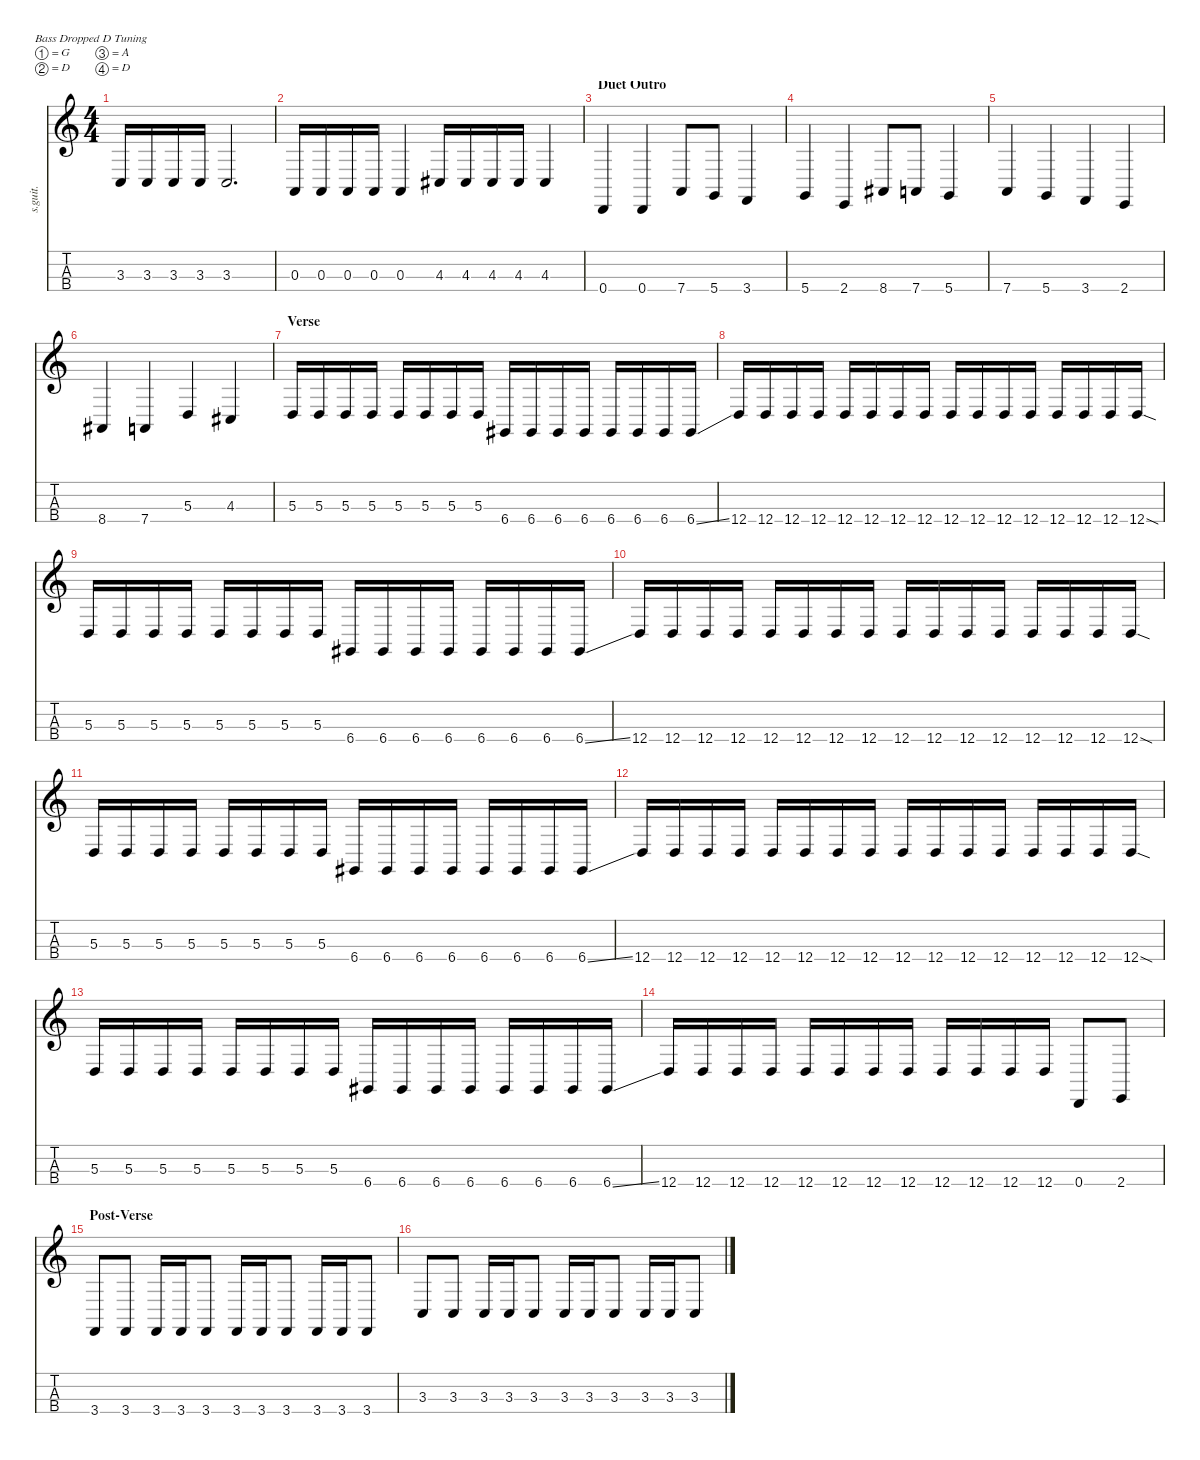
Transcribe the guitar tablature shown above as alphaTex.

\defaultSystemsLayout 4
\hideDynamics
\bracketExtendMode nobrackets
\track ("Johnny Christ" "s.guit.") {instrument electricbasspick}
\staff {score tabs}
\tuning (G2 D2 A1 D1)
\ts (4 4)
\tempo (125 hide)
\clef g2
\ks c
3.3.16{lyrics (0 "") lyrics (1 "") lyrics (2 "") lyrics (3 "") lyrics (4 "") dy f} 3.3.16{lyrics (0 "") lyrics (1 "") lyrics (2 "") lyrics (3 "") lyrics (4 "")} 3.3.16{lyrics (0 "") lyrics (1 "") lyrics (2 "") lyrics (3 "") lyrics (4 "")} 3.3.16{lyrics (0 "") lyrics (1 "") lyrics (2 "") lyrics (3 "") lyrics (4 "")} 3.3.2{d lyrics (0 "") lyrics (1 "") lyrics (2 "") lyrics (3 "") lyrics (4 "")} |
0.3.16{lyrics (0 "") lyrics (1 "") lyrics (2 "") lyrics (3 "") lyrics (4 "")} 0.3.16{lyrics (0 "") lyrics (1 "") lyrics (2 "") lyrics (3 "") lyrics (4 "")} 0.3.16{lyrics (0 "") lyrics (1 "") lyrics (2 "") lyrics (3 "") lyrics (4 "")} 0.3.16{lyrics (0 "") lyrics (1 "") lyrics (2 "") lyrics (3 "") lyrics (4 "")} 0.3.4{lyrics (0 "") lyrics (1 "") lyrics (2 "") lyrics (3 "") lyrics (4 "")} 4.3{acc #}.16{lyrics (0 "") lyrics (1 "") lyrics (2 "") lyrics (3 "") lyrics (4 "")} 4.3{acc #}.16{lyrics (0 "") lyrics (1 "") lyrics (2 "") lyrics (3 "") lyrics (4 "")} 4.3{acc #}.16{lyrics (0 "") lyrics (1 "") lyrics (2 "") lyrics (3 "") lyrics (4 "")} 4.3{acc #}.16{lyrics (0 "") lyrics (1 "") lyrics (2 "") lyrics (3 "") lyrics (4 "")} 4.3{acc #}.4{lyrics (0 "") lyrics (1 "") lyrics (2 "") lyrics (3 "") lyrics (4 "")} |
\section ("" "Duet Outro")
0.4.4{lyrics (0 "") lyrics (1 "") lyrics (2 "") lyrics (3 "") lyrics (4 "")} 0.4.4{lyrics (0 "") lyrics (1 "") lyrics (2 "") lyrics (3 "") lyrics (4 "")} 7.4.8{lyrics (0 "") lyrics (1 "") lyrics (2 "") lyrics (3 "") lyrics (4 "")} 5.4.8{lyrics (0 "") lyrics (1 "") lyrics (2 "") lyrics (3 "") lyrics (4 "")} 3.4.4{lyrics (0 "") lyrics (1 "") lyrics (2 "") lyrics (3 "") lyrics (4 "")} |
5.4.4{lyrics (0 "") lyrics (1 "") lyrics (2 "") lyrics (3 "") lyrics (4 "")} 2.4.4{lyrics (0 "") lyrics (1 "") lyrics (2 "") lyrics (3 "") lyrics (4 "")} 8.4{acc #}.8{lyrics (0 "") lyrics (1 "") lyrics (2 "") lyrics (3 "") lyrics (4 "")} 7.4.8{lyrics (0 "") lyrics (1 "") lyrics (2 "") lyrics (3 "") lyrics (4 "")} 5.4.4{lyrics (0 "") lyrics (1 "") lyrics (2 "") lyrics (3 "") lyrics (4 "")} |
7.4.4{lyrics (0 "") lyrics (1 "") lyrics (2 "") lyrics (3 "") lyrics (4 "")} 5.4.4{lyrics (0 "") lyrics (1 "") lyrics (2 "") lyrics (3 "") lyrics (4 "")} 3.4.4{lyrics (0 "") lyrics (1 "") lyrics (2 "") lyrics (3 "") lyrics (4 "")} 2.4.4{lyrics (0 "") lyrics (1 "") lyrics (2 "") lyrics (3 "") lyrics (4 "")} |
8.4{acc #}.4{lyrics (0 "") lyrics (1 "") lyrics (2 "") lyrics (3 "") lyrics (4 "")} 7.4.4{lyrics (0 "") lyrics (1 "") lyrics (2 "") lyrics (3 "") lyrics (4 "")} 5.3.4{lyrics (0 "") lyrics (1 "") lyrics (2 "") lyrics (3 "") lyrics (4 "")} 4.3{acc #}.4{lyrics (0 "") lyrics (1 "") lyrics (2 "") lyrics (3 "") lyrics (4 "")} |
\section ("" "Verse")
5.3.16{lyrics (0 "") lyrics (1 "") lyrics (2 "") lyrics (3 "") lyrics (4 "")} 5.3.16{lyrics (0 "") lyrics (1 "") lyrics (2 "") lyrics (3 "") lyrics (4 "")} 5.3.16{lyrics (0 "") lyrics (1 "") lyrics (2 "") lyrics (3 "") lyrics (4 "")} 5.3.16{lyrics (0 "") lyrics (1 "") lyrics (2 "") lyrics (3 "") lyrics (4 "")} 5.3.16{lyrics (0 "") lyrics (1 "") lyrics (2 "") lyrics (3 "") lyrics (4 "")} 5.3.16{lyrics (0 "") lyrics (1 "") lyrics (2 "") lyrics (3 "") lyrics (4 "")} 5.3.16{lyrics (0 "") lyrics (1 "") lyrics (2 "") lyrics (3 "") lyrics (4 "")} 5.3.16{lyrics (0 "") lyrics (1 "") lyrics (2 "") lyrics (3 "") lyrics (4 "")} 6.4{acc #}.16{lyrics (0 "") lyrics (1 "") lyrics (2 "") lyrics (3 "") lyrics (4 "")} 6.4{acc #}.16{lyrics (0 "") lyrics (1 "") lyrics (2 "") lyrics (3 "") lyrics (4 "")} 6.4{acc #}.16{lyrics (0 "") lyrics (1 "") lyrics (2 "") lyrics (3 "") lyrics (4 "")} 6.4{acc #}.16{lyrics (0 "") lyrics (1 "") lyrics (2 "") lyrics (3 "") lyrics (4 "")} 6.4{acc #}.16{lyrics (0 "") lyrics (1 "") lyrics (2 "") lyrics (3 "") lyrics (4 "")} 6.4{acc #}.16{lyrics (0 "") lyrics (1 "") lyrics (2 "") lyrics (3 "") lyrics (4 "")} 6.4{acc #}.16{lyrics (0 "") lyrics (1 "") lyrics (2 "") lyrics (3 "") lyrics (4 "")} 6.4{ss acc #}.16{lyrics (0 "") lyrics (1 "") lyrics (2 "") lyrics (3 "") lyrics (4 "")} |
12.4.16{lyrics (0 "") lyrics (1 "") lyrics (2 "") lyrics (3 "") lyrics (4 "")} 12.4.16{lyrics (0 "") lyrics (1 "") lyrics (2 "") lyrics (3 "") lyrics (4 "")} 12.4.16{lyrics (0 "") lyrics (1 "") lyrics (2 "") lyrics (3 "") lyrics (4 "")} 12.4.16{lyrics (0 "") lyrics (1 "") lyrics (2 "") lyrics (3 "") lyrics (4 "")} 12.4.16{lyrics (0 "") lyrics (1 "") lyrics (2 "") lyrics (3 "") lyrics (4 "")} 12.4.16{lyrics (0 "") lyrics (1 "") lyrics (2 "") lyrics (3 "") lyrics (4 "")} 12.4.16{lyrics (0 "") lyrics (1 "") lyrics (2 "") lyrics (3 "") lyrics (4 "")} 12.4.16{lyrics (0 "") lyrics (1 "") lyrics (2 "") lyrics (3 "") lyrics (4 "")} 12.4.16{lyrics (0 "") lyrics (1 "") lyrics (2 "") lyrics (3 "") lyrics (4 "")} 12.4.16{lyrics (0 "") lyrics (1 "") lyrics (2 "") lyrics (3 "") lyrics (4 "")} 12.4.16{lyrics (0 "") lyrics (1 "") lyrics (2 "") lyrics (3 "") lyrics (4 "")} 12.4.16{lyrics (0 "") lyrics (1 "") lyrics (2 "") lyrics (3 "") lyrics (4 "")} 12.4.16{lyrics (0 "") lyrics (1 "") lyrics (2 "") lyrics (3 "") lyrics (4 "")} 12.4.16{lyrics (0 "") lyrics (1 "") lyrics (2 "") lyrics (3 "") lyrics (4 "")} 12.4.16{lyrics (0 "") lyrics (1 "") lyrics (2 "") lyrics (3 "") lyrics (4 "")} 12.4{sod}.16{lyrics (0 "") lyrics (1 "") lyrics (2 "") lyrics (3 "") lyrics (4 "")} |
5.3.16{lyrics (0 "") lyrics (1 "") lyrics (2 "") lyrics (3 "") lyrics (4 "")} 5.3.16{lyrics (0 "") lyrics (1 "") lyrics (2 "") lyrics (3 "") lyrics (4 "")} 5.3.16{lyrics (0 "") lyrics (1 "") lyrics (2 "") lyrics (3 "") lyrics (4 "")} 5.3.16{lyrics (0 "") lyrics (1 "") lyrics (2 "") lyrics (3 "") lyrics (4 "")} 5.3.16{lyrics (0 "") lyrics (1 "") lyrics (2 "") lyrics (3 "") lyrics (4 "")} 5.3.16{lyrics (0 "") lyrics (1 "") lyrics (2 "") lyrics (3 "") lyrics (4 "")} 5.3.16{lyrics (0 "") lyrics (1 "") lyrics (2 "") lyrics (3 "") lyrics (4 "")} 5.3.16{lyrics (0 "") lyrics (1 "") lyrics (2 "") lyrics (3 "") lyrics (4 "")} 6.4{acc #}.16{lyrics (0 "") lyrics (1 "") lyrics (2 "") lyrics (3 "") lyrics (4 "")} 6.4{acc #}.16{lyrics (0 "") lyrics (1 "") lyrics (2 "") lyrics (3 "") lyrics (4 "")} 6.4{acc #}.16{lyrics (0 "") lyrics (1 "") lyrics (2 "") lyrics (3 "") lyrics (4 "")} 6.4{acc #}.16{lyrics (0 "") lyrics (1 "") lyrics (2 "") lyrics (3 "") lyrics (4 "")} 6.4{acc #}.16{lyrics (0 "") lyrics (1 "") lyrics (2 "") lyrics (3 "") lyrics (4 "")} 6.4{acc #}.16{lyrics (0 "") lyrics (1 "") lyrics (2 "") lyrics (3 "") lyrics (4 "")} 6.4{acc #}.16{lyrics (0 "") lyrics (1 "") lyrics (2 "") lyrics (3 "") lyrics (4 "")} 6.4{ss acc #}.16{lyrics (0 "") lyrics (1 "") lyrics (2 "") lyrics (3 "") lyrics (4 "")} |
12.4.16{lyrics (0 "") lyrics (1 "") lyrics (2 "") lyrics (3 "") lyrics (4 "")} 12.4.16{lyrics (0 "") lyrics (1 "") lyrics (2 "") lyrics (3 "") lyrics (4 "")} 12.4.16{lyrics (0 "") lyrics (1 "") lyrics (2 "") lyrics (3 "") lyrics (4 "")} 12.4.16{lyrics (0 "") lyrics (1 "") lyrics (2 "") lyrics (3 "") lyrics (4 "")} 12.4.16{lyrics (0 "") lyrics (1 "") lyrics (2 "") lyrics (3 "") lyrics (4 "")} 12.4.16{lyrics (0 "") lyrics (1 "") lyrics (2 "") lyrics (3 "") lyrics (4 "")} 12.4.16{lyrics (0 "") lyrics (1 "") lyrics (2 "") lyrics (3 "") lyrics (4 "")} 12.4.16{lyrics (0 "") lyrics (1 "") lyrics (2 "") lyrics (3 "") lyrics (4 "")} 12.4.16{lyrics (0 "") lyrics (1 "") lyrics (2 "") lyrics (3 "") lyrics (4 "")} 12.4.16{lyrics (0 "") lyrics (1 "") lyrics (2 "") lyrics (3 "") lyrics (4 "")} 12.4.16{lyrics (0 "") lyrics (1 "") lyrics (2 "") lyrics (3 "") lyrics (4 "")} 12.4.16{lyrics (0 "") lyrics (1 "") lyrics (2 "") lyrics (3 "") lyrics (4 "")} 12.4.16{lyrics (0 "") lyrics (1 "") lyrics (2 "") lyrics (3 "") lyrics (4 "")} 12.4.16{lyrics (0 "") lyrics (1 "") lyrics (2 "") lyrics (3 "") lyrics (4 "")} 12.4.16{lyrics (0 "") lyrics (1 "") lyrics (2 "") lyrics (3 "") lyrics (4 "")} 12.4{sod}.16{lyrics (0 "") lyrics (1 "") lyrics (2 "") lyrics (3 "") lyrics (4 "")} |
5.3.16{lyrics (0 "") lyrics (1 "") lyrics (2 "") lyrics (3 "") lyrics (4 "")} 5.3.16{lyrics (0 "") lyrics (1 "") lyrics (2 "") lyrics (3 "") lyrics (4 "")} 5.3.16{lyrics (0 "") lyrics (1 "") lyrics (2 "") lyrics (3 "") lyrics (4 "")} 5.3.16{lyrics (0 "") lyrics (1 "") lyrics (2 "") lyrics (3 "") lyrics (4 "")} 5.3.16{lyrics (0 "") lyrics (1 "") lyrics (2 "") lyrics (3 "") lyrics (4 "")} 5.3.16{lyrics (0 "") lyrics (1 "") lyrics (2 "") lyrics (3 "") lyrics (4 "")} 5.3.16{lyrics (0 "") lyrics (1 "") lyrics (2 "") lyrics (3 "") lyrics (4 "")} 5.3.16{lyrics (0 "") lyrics (1 "") lyrics (2 "") lyrics (3 "") lyrics (4 "")} 6.4{acc #}.16{lyrics (0 "") lyrics (1 "") lyrics (2 "") lyrics (3 "") lyrics (4 "")} 6.4{acc #}.16{lyrics (0 "") lyrics (1 "") lyrics (2 "") lyrics (3 "") lyrics (4 "")} 6.4{acc #}.16{lyrics (0 "") lyrics (1 "") lyrics (2 "") lyrics (3 "") lyrics (4 "")} 6.4{acc #}.16{lyrics (0 "") lyrics (1 "") lyrics (2 "") lyrics (3 "") lyrics (4 "")} 6.4{acc #}.16{lyrics (0 "") lyrics (1 "") lyrics (2 "") lyrics (3 "") lyrics (4 "")} 6.4{acc #}.16{lyrics (0 "") lyrics (1 "") lyrics (2 "") lyrics (3 "") lyrics (4 "")} 6.4{acc #}.16{lyrics (0 "") lyrics (1 "") lyrics (2 "") lyrics (3 "") lyrics (4 "")} 6.4{ss acc #}.16{lyrics (0 "") lyrics (1 "") lyrics (2 "") lyrics (3 "") lyrics (4 "")} |
12.4.16{lyrics (0 "") lyrics (1 "") lyrics (2 "") lyrics (3 "") lyrics (4 "")} 12.4.16{lyrics (0 "") lyrics (1 "") lyrics (2 "") lyrics (3 "") lyrics (4 "")} 12.4.16{lyrics (0 "") lyrics (1 "") lyrics (2 "") lyrics (3 "") lyrics (4 "")} 12.4.16{lyrics (0 "") lyrics (1 "") lyrics (2 "") lyrics (3 "") lyrics (4 "")} 12.4.16{lyrics (0 "") lyrics (1 "") lyrics (2 "") lyrics (3 "") lyrics (4 "")} 12.4.16{lyrics (0 "") lyrics (1 "") lyrics (2 "") lyrics (3 "") lyrics (4 "")} 12.4.16{lyrics (0 "") lyrics (1 "") lyrics (2 "") lyrics (3 "") lyrics (4 "")} 12.4.16{lyrics (0 "") lyrics (1 "") lyrics (2 "") lyrics (3 "") lyrics (4 "")} 12.4.16{lyrics (0 "") lyrics (1 "") lyrics (2 "") lyrics (3 "") lyrics (4 "")} 12.4.16{lyrics (0 "") lyrics (1 "") lyrics (2 "") lyrics (3 "") lyrics (4 "")} 12.4.16{lyrics (0 "") lyrics (1 "") lyrics (2 "") lyrics (3 "") lyrics (4 "")} 12.4.16{lyrics (0 "") lyrics (1 "") lyrics (2 "") lyrics (3 "") lyrics (4 "")} 12.4.16{lyrics (0 "") lyrics (1 "") lyrics (2 "") lyrics (3 "") lyrics (4 "")} 12.4.16{lyrics (0 "") lyrics (1 "") lyrics (2 "") lyrics (3 "") lyrics (4 "")} 12.4.16{lyrics (0 "") lyrics (1 "") lyrics (2 "") lyrics (3 "") lyrics (4 "")} 12.4{sod}.16{lyrics (0 "") lyrics (1 "") lyrics (2 "") lyrics (3 "") lyrics (4 "")} |
5.3.16{lyrics (0 "") lyrics (1 "") lyrics (2 "") lyrics (3 "") lyrics (4 "")} 5.3.16{lyrics (0 "") lyrics (1 "") lyrics (2 "") lyrics (3 "") lyrics (4 "")} 5.3.16{lyrics (0 "") lyrics (1 "") lyrics (2 "") lyrics (3 "") lyrics (4 "")} 5.3.16{lyrics (0 "") lyrics (1 "") lyrics (2 "") lyrics (3 "") lyrics (4 "")} 5.3.16{lyrics (0 "") lyrics (1 "") lyrics (2 "") lyrics (3 "") lyrics (4 "")} 5.3.16{lyrics (0 "") lyrics (1 "") lyrics (2 "") lyrics (3 "") lyrics (4 "")} 5.3.16{lyrics (0 "") lyrics (1 "") lyrics (2 "") lyrics (3 "") lyrics (4 "")} 5.3.16{lyrics (0 "") lyrics (1 "") lyrics (2 "") lyrics (3 "") lyrics (4 "")} 6.4{acc #}.16{lyrics (0 "") lyrics (1 "") lyrics (2 "") lyrics (3 "") lyrics (4 "")} 6.4{acc #}.16{lyrics (0 "") lyrics (1 "") lyrics (2 "") lyrics (3 "") lyrics (4 "")} 6.4{acc #}.16{lyrics (0 "") lyrics (1 "") lyrics (2 "") lyrics (3 "") lyrics (4 "")} 6.4{acc #}.16{lyrics (0 "") lyrics (1 "") lyrics (2 "") lyrics (3 "") lyrics (4 "")} 6.4{acc #}.16{lyrics (0 "") lyrics (1 "") lyrics (2 "") lyrics (3 "") lyrics (4 "")} 6.4{acc #}.16{lyrics (0 "") lyrics (1 "") lyrics (2 "") lyrics (3 "") lyrics (4 "")} 6.4{acc #}.16{lyrics (0 "") lyrics (1 "") lyrics (2 "") lyrics (3 "") lyrics (4 "")} 6.4{ss acc #}.16{lyrics (0 "") lyrics (1 "") lyrics (2 "") lyrics (3 "") lyrics (4 "")} |
12.4.16{lyrics (0 "") lyrics (1 "") lyrics (2 "") lyrics (3 "") lyrics (4 "")} 12.4.16{lyrics (0 "") lyrics (1 "") lyrics (2 "") lyrics (3 "") lyrics (4 "")} 12.4.16{lyrics (0 "") lyrics (1 "") lyrics (2 "") lyrics (3 "") lyrics (4 "")} 12.4.16{lyrics (0 "") lyrics (1 "") lyrics (2 "") lyrics (3 "") lyrics (4 "")} 12.4.16{lyrics (0 "") lyrics (1 "") lyrics (2 "") lyrics (3 "") lyrics (4 "")} 12.4.16{lyrics (0 "") lyrics (1 "") lyrics (2 "") lyrics (3 "") lyrics (4 "")} 12.4.16{lyrics (0 "") lyrics (1 "") lyrics (2 "") lyrics (3 "") lyrics (4 "")} 12.4.16{lyrics (0 "") lyrics (1 "") lyrics (2 "") lyrics (3 "") lyrics (4 "")} 12.4.16{lyrics (0 "") lyrics (1 "") lyrics (2 "") lyrics (3 "") lyrics (4 "")} 12.4.16{lyrics (0 "") lyrics (1 "") lyrics (2 "") lyrics (3 "") lyrics (4 "")} 12.4.16{lyrics (0 "") lyrics (1 "") lyrics (2 "") lyrics (3 "") lyrics (4 "")} 12.4.16{lyrics (0 "") lyrics (1 "") lyrics (2 "") lyrics (3 "") lyrics (4 "")} 0.4.8{lyrics (0 "") lyrics (1 "") lyrics (2 "") lyrics (3 "") lyrics (4 "")} 2.4.8{lyrics (0 "") lyrics (1 "") lyrics (2 "") lyrics (3 "") lyrics (4 "")} |
\section ("" "Post-Verse")
3.4.8{lyrics (0 "") lyrics (1 "") lyrics (2 "") lyrics (3 "") lyrics (4 "")} 3.4.8{lyrics (0 "") lyrics (1 "") lyrics (2 "") lyrics (3 "") lyrics (4 "")} 3.4.16{lyrics (0 "") lyrics (1 "") lyrics (2 "") lyrics (3 "") lyrics (4 "")} 3.4.16{lyrics (0 "") lyrics (1 "") lyrics (2 "") lyrics (3 "") lyrics (4 "")} 3.4.8{lyrics (0 "") lyrics (1 "") lyrics (2 "") lyrics (3 "") lyrics (4 "")} 3.4.16{lyrics (0 "") lyrics (1 "") lyrics (2 "") lyrics (3 "") lyrics (4 "")} 3.4.16{lyrics (0 "") lyrics (1 "") lyrics (2 "") lyrics (3 "") lyrics (4 "")} 3.4.8{lyrics (0 "") lyrics (1 "") lyrics (2 "") lyrics (3 "") lyrics (4 "")} 3.4.16{lyrics (0 "") lyrics (1 "") lyrics (2 "") lyrics (3 "") lyrics (4 "")} 3.4.16{lyrics (0 "") lyrics (1 "") lyrics (2 "") lyrics (3 "") lyrics (4 "")} 3.4.8{lyrics (0 "") lyrics (1 "") lyrics (2 "") lyrics (3 "") lyrics (4 "")} |
3.3.8{lyrics (0 "") lyrics (1 "") lyrics (2 "") lyrics (3 "") lyrics (4 "")} 3.3.8{lyrics (0 "") lyrics (1 "") lyrics (2 "") lyrics (3 "") lyrics (4 "")} 3.3.16{lyrics (0 "") lyrics (1 "") lyrics (2 "") lyrics (3 "") lyrics (4 "")} 3.3.16{lyrics (0 "") lyrics (1 "") lyrics (2 "") lyrics (3 "") lyrics (4 "")} 3.3.8{lyrics (0 "") lyrics (1 "") lyrics (2 "") lyrics (3 "") lyrics (4 "")} 3.3.16{lyrics (0 "") lyrics (1 "") lyrics (2 "") lyrics (3 "") lyrics (4 "")} 3.3.16{lyrics (0 "") lyrics (1 "") lyrics (2 "") lyrics (3 "") lyrics (4 "")} 3.3.8{lyrics (0 "") lyrics (1 "") lyrics (2 "") lyrics (3 "") lyrics (4 "")} 3.3.16{lyrics (0 "") lyrics (1 "") lyrics (2 "") lyrics (3 "") lyrics (4 "")} 3.3.16{lyrics (0 "") lyrics (1 "") lyrics (2 "") lyrics (3 "") lyrics (4 "")} 3.3.8{lyrics (0 "") lyrics (1 "") lyrics (2 "") lyrics (3 "") lyrics (4 "")}
